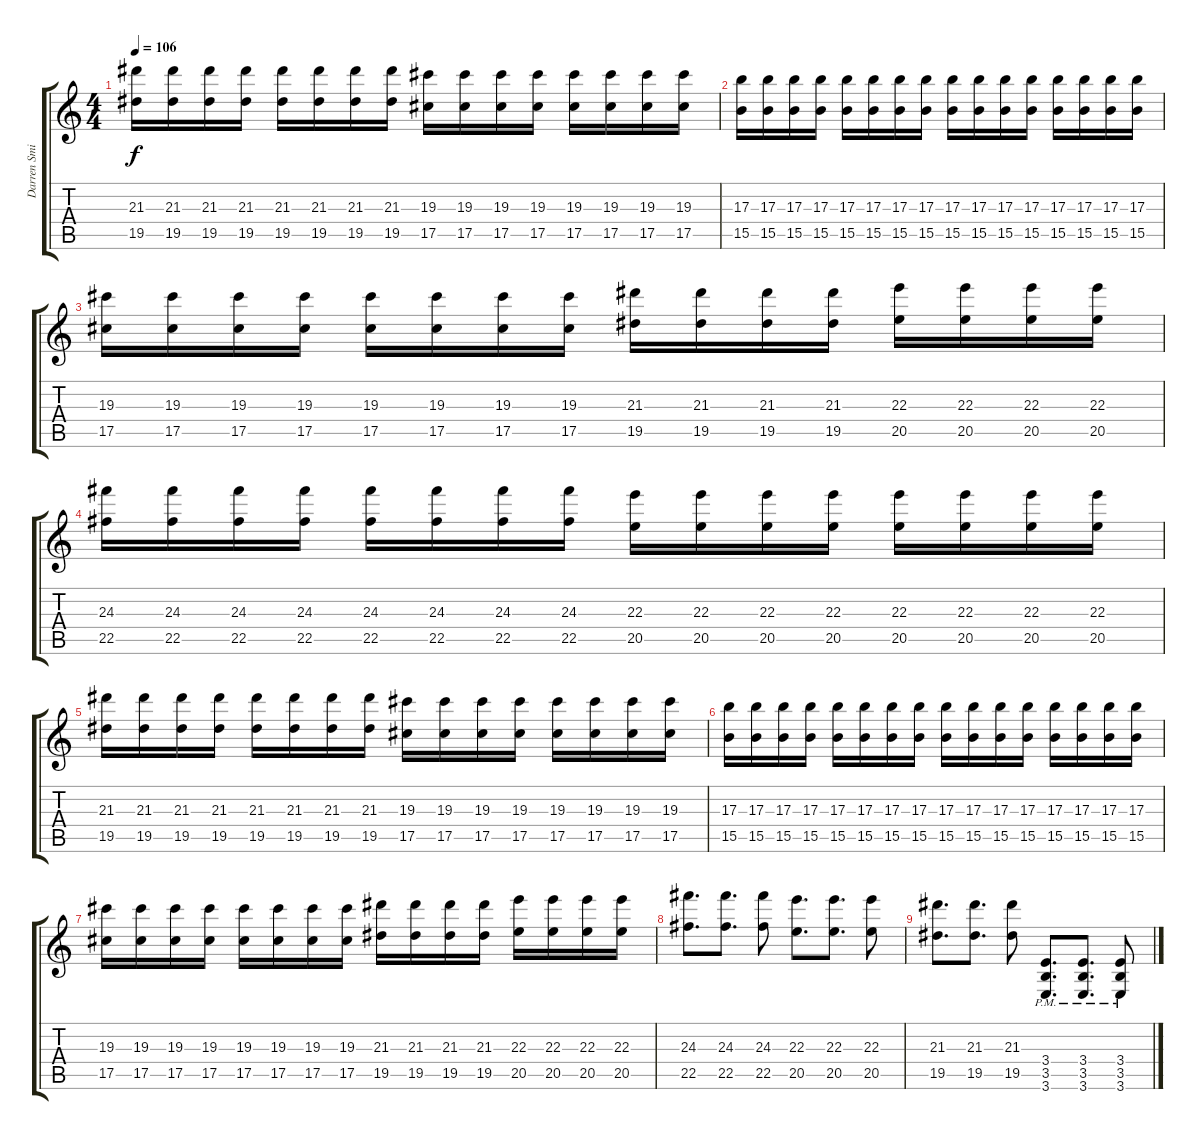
\track ("Darren Smith" "Darren Smi") {instrument distortionguitar}
\staff {score tabs}
\tuning (Eb4 Bb3 Gb3 Db3 Ab2 Db2) {hide}
\ts (4 4)
\tempo 106
\clef g2
\ks c
(21.3 19.5).16{dy f} (21.3 19.5).16 (21.3 19.5).16 (21.3 19.5).16 (21.3 19.5).16 (21.3 19.5).16 (21.3 19.5).16 (21.3 19.5).16 (19.3 17.5).16 (19.3 17.5).16 (19.3 17.5).16 (19.3 17.5).16 (19.3 17.5).16 (19.3 17.5).16 (19.3 17.5).16 (19.3 17.5).16 |
(17.3 15.5).16 (17.3 15.5).16 (17.3 15.5).16 (17.3 15.5).16 (17.3 15.5).16 (17.3 15.5).16 (17.3 15.5).16 (17.3 15.5).16 (17.3 15.5).16 (17.3 15.5).16 (17.3 15.5).16 (17.3 15.5).16 (17.3 15.5).16 (17.3 15.5).16 (17.3 15.5).16 (17.3 15.5).16 |
(19.3 17.5).16 (19.3 17.5).16 (19.3 17.5).16 (19.3 17.5).16 (19.3 17.5).16 (19.3 17.5).16 (19.3 17.5).16 (19.3 17.5).16 (21.3 19.5).16 (21.3 19.5).16 (21.3 19.5).16 (21.3 19.5).16 (22.3 20.5).16 (22.3 20.5).16 (22.3 20.5).16 (22.3 20.5).16 |
(24.3 22.5).16 (24.3 22.5).16 (24.3 22.5).16 (24.3 22.5).16 (24.3 22.5).16 (24.3 22.5).16 (24.3 22.5).16 (24.3 22.5).16 (22.3 20.5).16 (22.3 20.5).16 (22.3 20.5).16 (22.3 20.5).16 (22.3 20.5).16 (22.3 20.5).16 (22.3 20.5).16 (22.3 20.5).16 |
(21.3 19.5).16 (21.3 19.5).16 (21.3 19.5).16 (21.3 19.5).16 (21.3 19.5).16 (21.3 19.5).16 (21.3 19.5).16 (21.3 19.5).16 (19.3 17.5).16 (19.3 17.5).16 (19.3 17.5).16 (19.3 17.5).16 (19.3 17.5).16 (19.3 17.5).16 (19.3 17.5).16 (19.3 17.5).16 |
(17.3 15.5).16 (17.3 15.5).16 (17.3 15.5).16 (17.3 15.5).16 (17.3 15.5).16 (17.3 15.5).16 (17.3 15.5).16 (17.3 15.5).16 (17.3 15.5).16 (17.3 15.5).16 (17.3 15.5).16 (17.3 15.5).16 (17.3 15.5).16 (17.3 15.5).16 (17.3 15.5).16 (17.3 15.5).16 |
(19.3 17.5).16 (19.3 17.5).16 (19.3 17.5).16 (19.3 17.5).16 (19.3 17.5).16 (19.3 17.5).16 (19.3 17.5).16 (19.3 17.5).16 (21.3 19.5).16 (21.3 19.5).16 (21.3 19.5).16 (21.3 19.5).16 (22.3 20.5).16 (22.3 20.5).16 (22.3 20.5).16 (22.3 20.5).16 |
(24.3 22.5).8{d} (24.3 22.5).8{d} (24.3 22.5).8 (22.3 20.5).8{d} (22.3 20.5).8{d} (22.3 20.5).8 |
(21.3 19.5).8{d} (21.3 19.5).8{d} (21.3 19.5).8 (3.4{pm} 3.5{pm} 3.6{pm}).8{d} (3.4{pm} 3.5{pm} 3.6{pm}).8{d} (3.4{pm} 3.5{pm} 3.6{pm}).8
